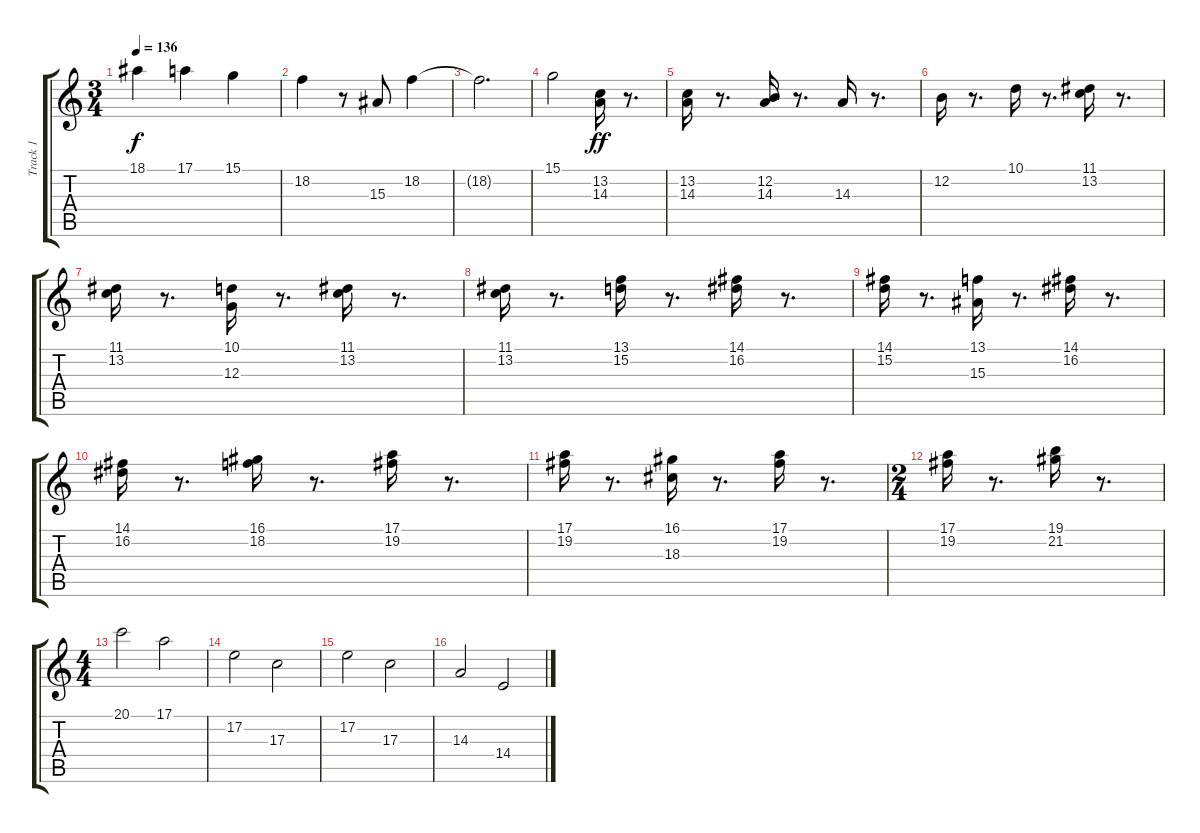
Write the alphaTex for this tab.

\track ("Track 1" "Track 1") {instrument stringensemble1}
\staff {score tabs}
\tuning (E4 B3 G3 D3 A2 E2) {hide}
\ts (3 4)
\tempo 136
\clef g2
\ks c
18.1.4{dy f} 17.1.4 15.1.4 |
18.2.4 r.8 15.3.8 18.2.4 |
18.2{t}.2{d} |
15.1.2 (13.2 14.3).16{dy ff} r.8{d} |
(13.2 14.3).16 r.8{d} (12.2 14.3).16 r.8{d} 14.3.16 r.8{d} |
12.2.16 r.8{d} 10.1.16 r.8{d} (11.1 13.2).16 r.8{d} |
(11.1 13.2).16 r.8{d} (10.1 12.3).16 r.8{d} (11.1 13.2).16 r.8{d} |
(11.1 13.2).16 r.8{d} (13.1 15.2).16 r.8{d} (14.1 16.2).16 r.8{d} |
(14.1 15.2).16 r.8{d} (13.1 15.3).16 r.8{d} (14.1 16.2).16 r.8{d} |
(14.1 16.2).16 r.8{d} (16.1 18.2).16 r.8{d} (17.1 19.2).16 r.8{d} |
(17.1 19.2).16 r.8{d} (16.1 18.3).16 r.8{d} (17.1 19.2).16 r.8{d} |
\ts (2 4)
(17.1 19.2).16 r.8{d} (19.1 21.2).16 r.8{d} |
\ts (4 4)
20.1.2{instrument flute} 17.1.2 |
17.2.2 17.3.2 |
17.2.2 17.3.2 |
14.3.2 14.4.2
